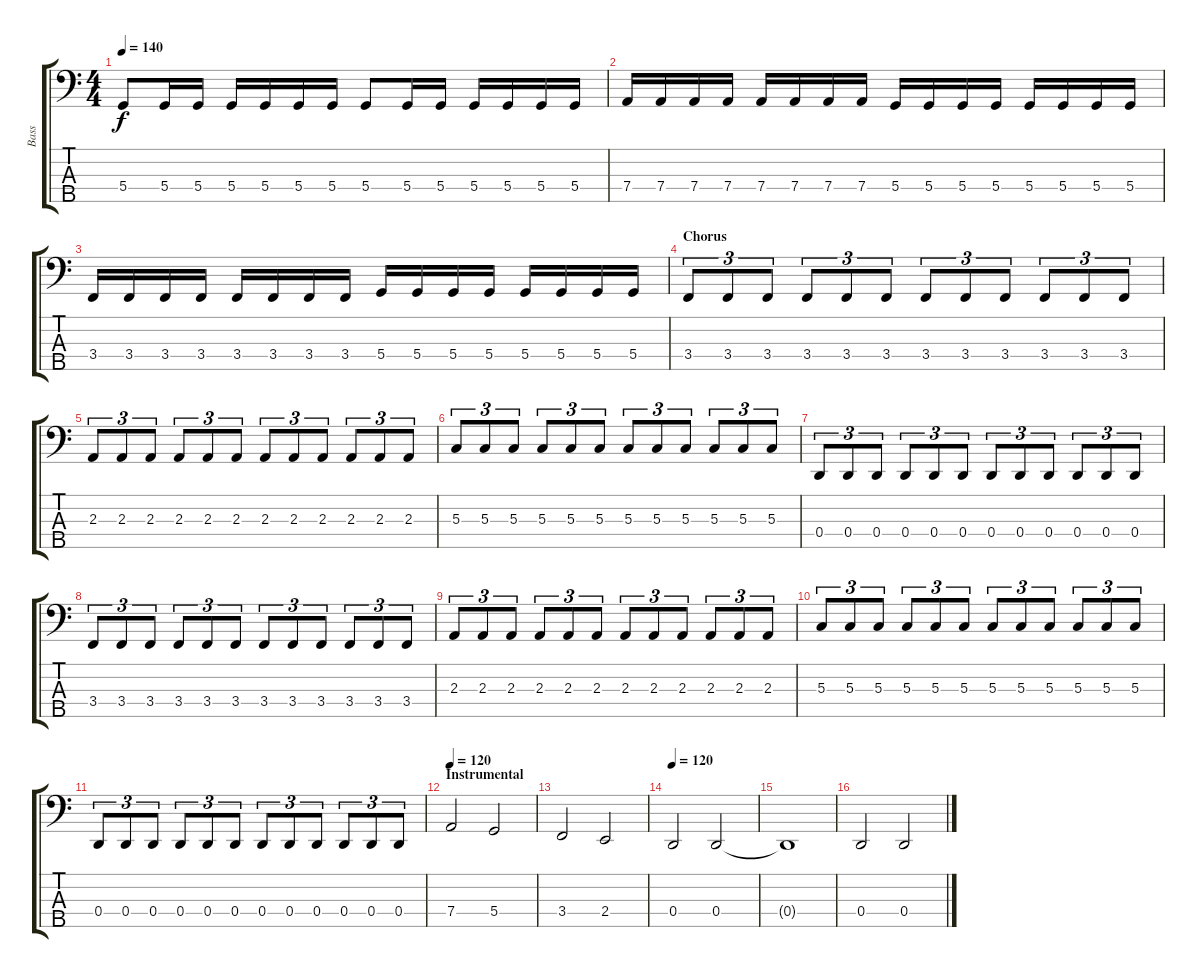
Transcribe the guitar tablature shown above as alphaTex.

\track ("Bass" "Bass") {instrument electricbassfinger}
\staff {score tabs}
\tuning (F2 C2 G1 D1 A0) {hide}
\ts (4 4)
\tempo 140
\clef f4
\ks c
5.4.8{dy f} 5.4.16 5.4.16 5.4.16 5.4.16 5.4.16 5.4.16 5.4.8 5.4.16 5.4.16 5.4.16 5.4.16 5.4.16 5.4.16 |
7.4.16 7.4.16 7.4.16 7.4.16 7.4.16 7.4.16 7.4.16 7.4.16 5.4.16 5.4.16 5.4.16 5.4.16 5.4.16 5.4.16 5.4.16 5.4.16 |
3.4.16 3.4.16 3.4.16 3.4.16 3.4.16 3.4.16 3.4.16 3.4.16 5.4.16 5.4.16 5.4.16 5.4.16 5.4.16 5.4.16 5.4.16 5.4.16 |
\section ("" "Chorus")
3.4.8{tu (3 2) volume 11} 3.4.8{tu (3 2)} 3.4.8{tu (3 2)} 3.4.8{tu (3 2)} 3.4.8{tu (3 2)} 3.4.8{tu (3 2)} 3.4.8{tu (3 2)} 3.4.8{tu (3 2)} 3.4.8{tu (3 2)} 3.4.8{tu (3 2)} 3.4.8{tu (3 2)} 3.4.8{tu (3 2)} |
2.3.8{tu (3 2)} 2.3.8{tu (3 2)} 2.3.8{tu (3 2)} 2.3.8{tu (3 2)} 2.3.8{tu (3 2)} 2.3.8{tu (3 2)} 2.3.8{tu (3 2)} 2.3.8{tu (3 2)} 2.3.8{tu (3 2)} 2.3.8{tu (3 2)} 2.3.8{tu (3 2)} 2.3.8{tu (3 2)} |
5.3.8{tu (3 2)} 5.3.8{tu (3 2)} 5.3.8{tu (3 2)} 5.3.8{tu (3 2)} 5.3.8{tu (3 2)} 5.3.8{tu (3 2)} 5.3.8{tu (3 2)} 5.3.8{tu (3 2)} 5.3.8{tu (3 2)} 5.3.8{tu (3 2)} 5.3.8{tu (3 2)} 5.3.8{tu (3 2)} |
0.4.8{tu (3 2)} 0.4.8{tu (3 2)} 0.4.8{tu (3 2)} 0.4.8{tu (3 2)} 0.4.8{tu (3 2)} 0.4.8{tu (3 2)} 0.4.8{tu (3 2)} 0.4.8{tu (3 2)} 0.4.8{tu (3 2)} 0.4.8{tu (3 2)} 0.4.8{tu (3 2)} 0.4.8{tu (3 2)} |
3.4.8{tu (3 2) volume 11} 3.4.8{tu (3 2)} 3.4.8{tu (3 2)} 3.4.8{tu (3 2)} 3.4.8{tu (3 2)} 3.4.8{tu (3 2)} 3.4.8{tu (3 2)} 3.4.8{tu (3 2)} 3.4.8{tu (3 2)} 3.4.8{tu (3 2)} 3.4.8{tu (3 2)} 3.4.8{tu (3 2)} |
2.3.8{tu (3 2)} 2.3.8{tu (3 2)} 2.3.8{tu (3 2)} 2.3.8{tu (3 2)} 2.3.8{tu (3 2)} 2.3.8{tu (3 2)} 2.3.8{tu (3 2)} 2.3.8{tu (3 2)} 2.3.8{tu (3 2)} 2.3.8{tu (3 2)} 2.3.8{tu (3 2)} 2.3.8{tu (3 2)} |
5.3.8{tu (3 2)} 5.3.8{tu (3 2)} 5.3.8{tu (3 2)} 5.3.8{tu (3 2)} 5.3.8{tu (3 2)} 5.3.8{tu (3 2)} 5.3.8{tu (3 2)} 5.3.8{tu (3 2)} 5.3.8{tu (3 2)} 5.3.8{tu (3 2)} 5.3.8{tu (3 2)} 5.3.8{tu (3 2)} |
0.4.8{tu (3 2)} 0.4.8{tu (3 2)} 0.4.8{tu (3 2)} 0.4.8{tu (3 2)} 0.4.8{tu (3 2)} 0.4.8{tu (3 2)} 0.4.8{tu (3 2)} 0.4.8{tu (3 2)} 0.4.8{tu (3 2)} 0.4.8{tu (3 2)} 0.4.8{tu (3 2)} 0.4.8{tu (3 2)} |
\section ("" "Instrumental ")
\tempo 120
7.4.2 5.4.2 |
3.4.2 2.4.2 |
\tempo 120
0.4.2 0.4.2 |
0.4{t}.1 |
0.4.2 0.4.2
